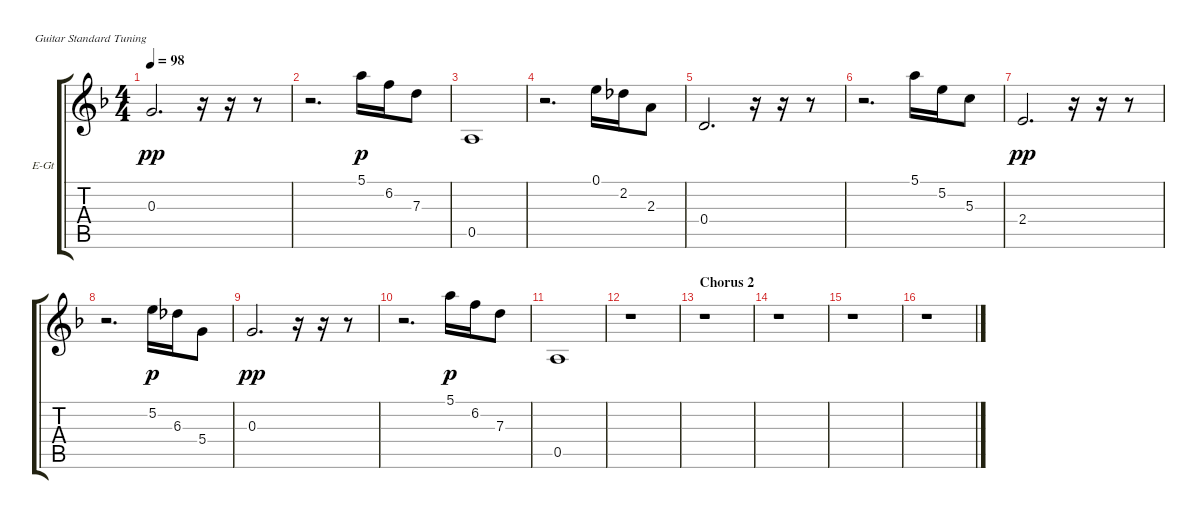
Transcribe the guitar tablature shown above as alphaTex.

\defaultSystemsLayout 4
\bracketExtendMode groupsimilarinstruments
\firstSystemTrackNameOrientation horizontal
\otherSystemsTrackNameOrientation horizontal
\track ("Electric Guitar" "E-Gt") {instrument electricguitarclean}
\staff {score tabs}
\tuning (E4 B3 G3 D3 A2 E2)
\ts (4 4)
\tempo 98
\clef g2
\scale
0.333333
\ks dminor
0.3.2{d dy pp} r.16 r.16 r.8 |
\scale
0.333333 r.2{d} 5.1.16{dy p} 6.2.16 7.3.8 |
\scale
0.333333 0.5.1 |
\scale
0.333333 r.2{d} 0.1.16 2.2.16 2.3.8 |
\scale
0.333333 0.4.2{d} r.16 r.16 r.8 |
\scale
0.333333 r.2{d} 5.1.16 5.2.16 5.3.8 |
\scale
0.333333 2.4.2{d dy pp} r.16 r.16 r.8 |
\scale
0.333333 r.2{d} 5.2.16{dy p} 6.3.16 5.4.8 |
\scale
0.333333 0.3.2{d dy pp} r.16 r.16 r.8 |
\scale
0.333333 r.2{d} 5.1.16{dy p} 6.2.16 7.3.8 |
\scale
0.333333 0.5.1 |
\scale
0.333333 r.1 |
\section ("" "Chorus 2")
\scale
0.333333 r.1 |
\scale
0.333333 r.1 |
\scale
0.333333 r.1 |
\scale
0.333333 r.1
